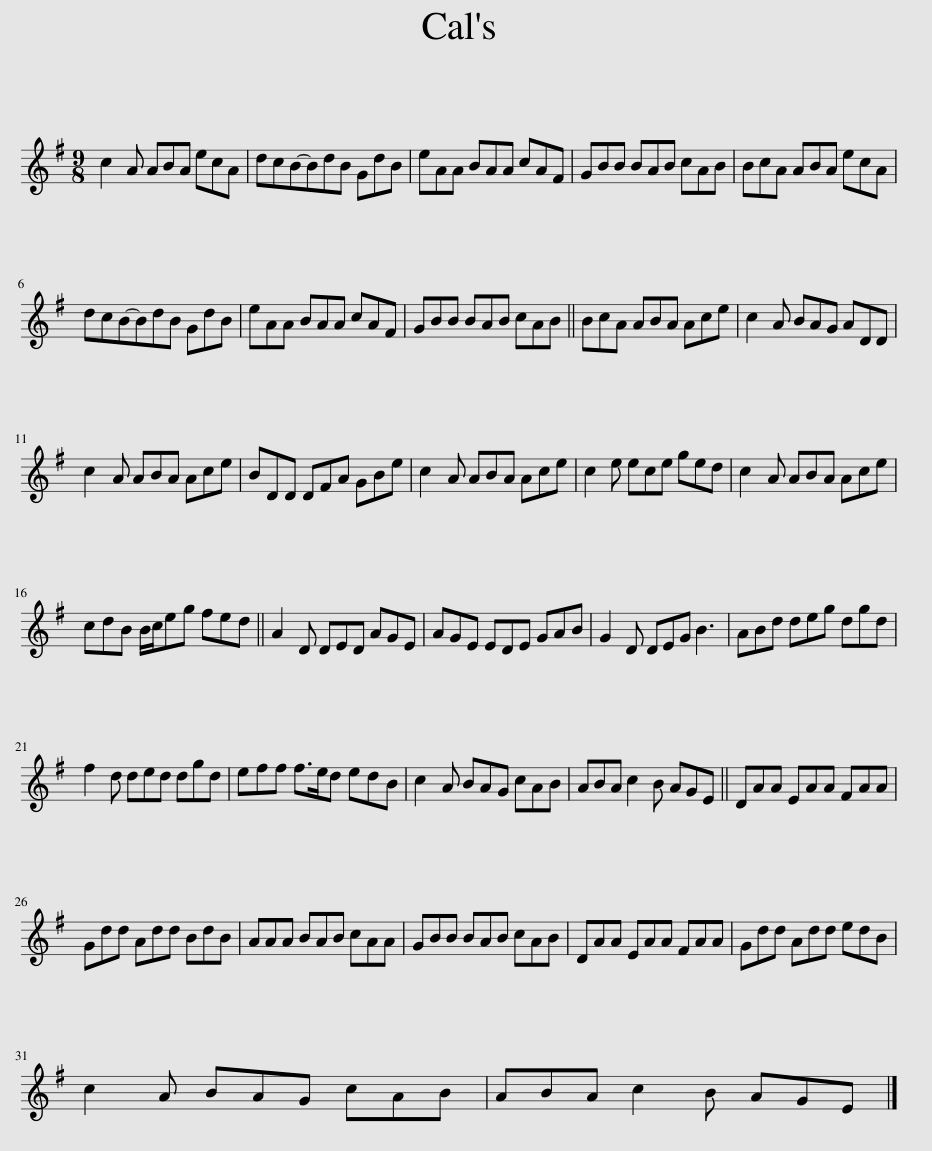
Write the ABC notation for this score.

X:1
L:1/8
M:9/8
I:linebreak $
K:G
V:1 treble
V:1
 c2 A ABA ecA | dcB-BdB GdB | eAA BAA cAF | GBB BAB cAB | BcA ABA ecA |$ %5
 dcB-BdB GdB | eAA BAA cAF | GBB BAB cAB || BcA ABA Ace | c2 A BAG ADD |$ %10
 c2 A ABA Ace | BDD DFA GBe | c2 A ABA Ace | c2 e ece ged | c2 A ABA Ace |$ %15
 cdB B/c/eg fed || A2 D DED AGE | AGE EDE GAB | G2 D DEG B3 | ABd deg dgd |$ %20
 f2 d ded dgd | eff f>ed edB | c2 A BAG cAB | ABA c2 B AGE || DAA EAA FAA |$ %25
 Gdd Add BdB | AAA BAB cAA | GBB BAB cAB | DAA EAA FAA | Gdd Add edB |$ %30
 c2 A BAG cAB | ABA c2 B AGE |] %32
